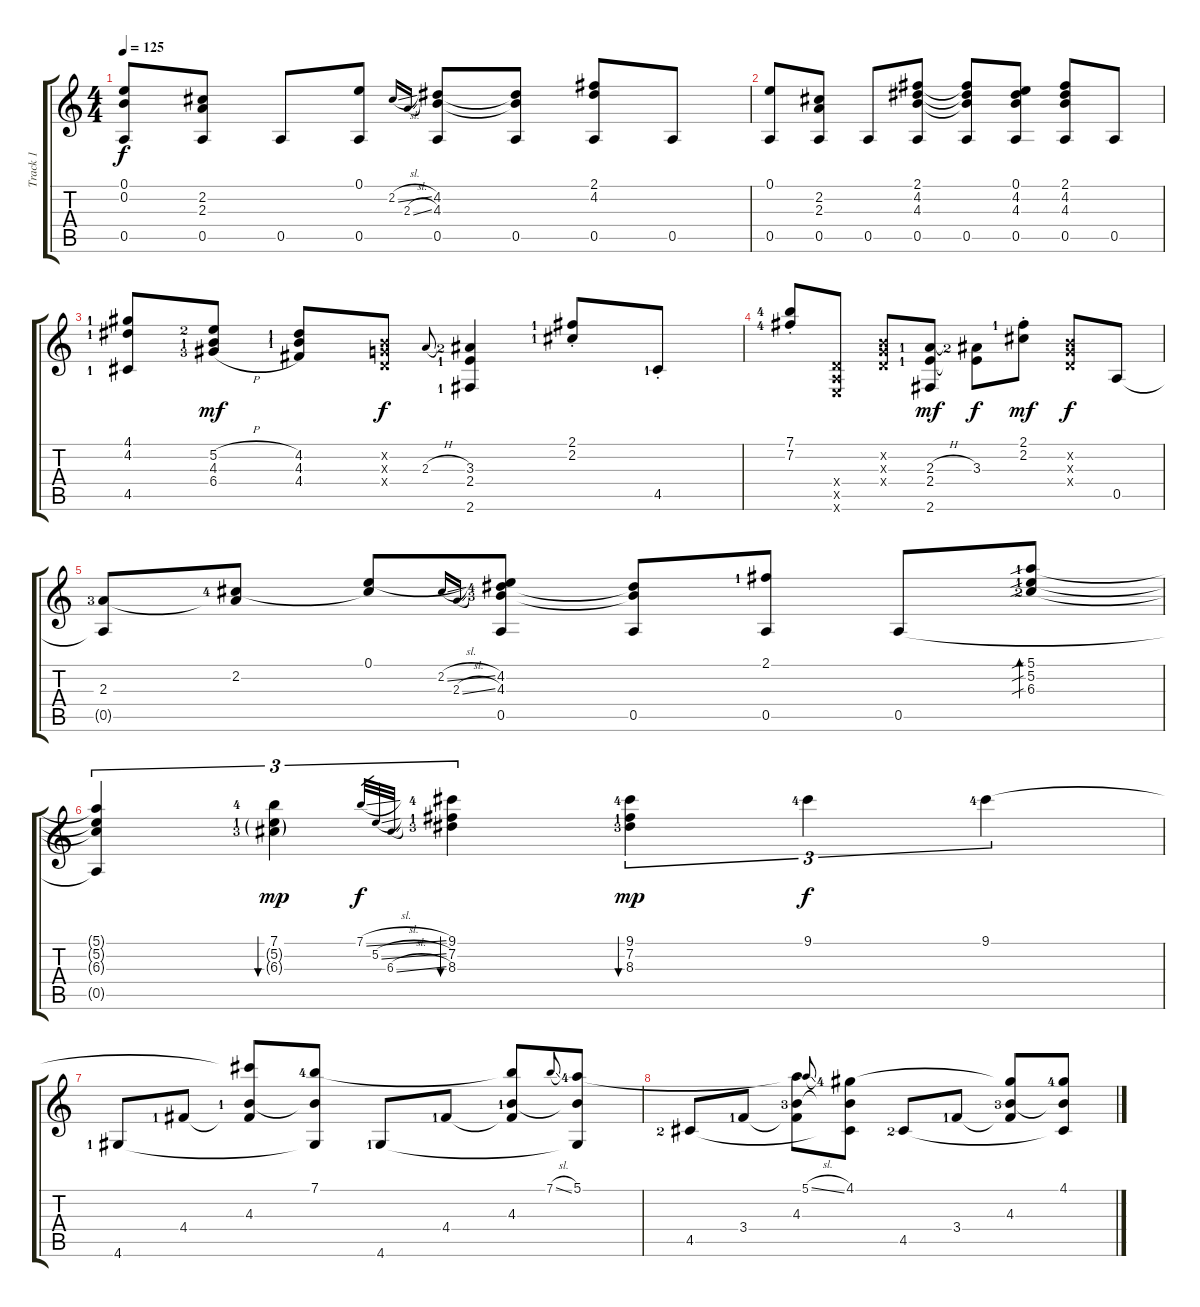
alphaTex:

\track ("Track 1" "Track 1") {instrument acousticguitarnylon}
\staff {score tabs}
\tuning (E4 B3 G3 D3 A2 E2) {hide}
\ts (4 4)
\tempo 125
\clef g2
\ks c
(0.1{t} 0.2{t} 0.5).8{dy f} (2.2 2.3 0.5).8 0.5.8 (0.1 0.5).8 2.2{sl}.16{gr onbeat} 2.3{sl}.16{gr onbeat} (4.2 4.3 0.5).8 (4.2{t} 4.3{t} 0.5).8 (2.1 4.2 0.5).8 0.5.8 |
(0.1 0.5).8 (2.2 2.3 0.5).8 0.5.8 (2.1 4.2 4.3 0.5).8 (2.1{t} 4.2{t} 4.3{t} 0.5).8 (0.1 4.2 4.3 0.5).8 (2.1 4.2 4.3 0.5).8 0.5.8 |
(4.1{lf 2} 4.2{lf 2} 4.5{lf 2}).8 (5.2{h lf 3} 4.3{lf 2} 6.4{h lf 4}).8{dy mf} (4.2{lf 2} 4.3{lf 2} 4.4).8 (0.2{x} 0.3{x} 0.4{x}).8{dy f} 2.3{h}.8{gr onbeat} (3.3{lf 3} 2.4{lf 2} 2.6{lf 2}).4 (2.1{st lf 2} 2.2{st lf 2}).8 4.5{st lf 2}.8 |
(7.1{st lf 5} 7.2{st lf 5}).8 (0.4{x} 0.5{x} 0.6{x}).8 (0.2{x} 0.3{x} 0.4{x}).8 (2.3{h lf 2} 2.4{lf 2} 2.6).8{dy mf} (3.3{lf 3} 2.4{t}).8{dy f} (2.1{st lf 2} 2.2).8{dy mf} (0.2{x} 0.3{x} 0.4{x}).8{dy f} 0.5.8 |
(2.3{lf 4} 0.5{t}).8 (2.2{lf 5} 2.3{t}).8 (0.1 2.2{t}).8 2.2{sl}.16{gr onbeat} 2.3{sl}.16{gr onbeat} (0.1{t} 4.2{lf 5} 4.3{lf 4} 0.5).8 (4.2{t} 4.3{t} 0.5).8 (2.1{lf 2} 0.5).8 0.5.8 (5.1{sib lf 2} 5.2{sib lf 2} 6.3{sib lf 3}).8{bd 480} |
(5.1{t} 5.2{t} 6.3{t} 0.5{t}).4{tu (3 2)} (7.1{lf 5} 5.2{g lf 2} 6.3{g lf 4}).4{tu (3 2) bu 60 dy mp} 7.1{sl}.32{gr dy f} 5.2{sl}.32{gr} 6.3{sl}.32{gr} (9.1{lf 5} 7.2{lf 2} 8.3{lf 4}).4{tu (3 2) bu 60} (9.1{lf 5} 7.2{lf 2} 8.3{lf 4}).4{tu (3 2) bu 60 dy mp} 9.1{lf 5}.4{tu (3 2) dy f} 9.1{lf 5}.4{tu (3 2)} |
4.6{lf 2}.8 4.4{lf 2}.8 (9.1{t} 4.3{lf 2} 4.4{t}).8 (7.1{lf 5} 4.3{t} 4.6{t}).8 4.6{lf 2}.8 4.4{lf 2}.8 (7.1{t} 4.3{lf 2} 4.4{t}).8 7.1{sl}.8{gr onbeat} (5.1{lf 5} 4.3{t} 4.6{t}).8 |
4.5{lf 3}.8 3.4{lf 2}.8 (5.1{t} 4.3{lf 4} 3.4{t}).8 5.1{sl}.8{gr onbeat} (4.1{lf 5} 4.3{t} 4.5{t}).8 4.5{lf 3}.8 3.4{lf 2}.8 (4.1{t} 4.3{lf 4} 3.4{t}).8 (4.1{lf 5} 4.3{t} 4.5{t}).8
